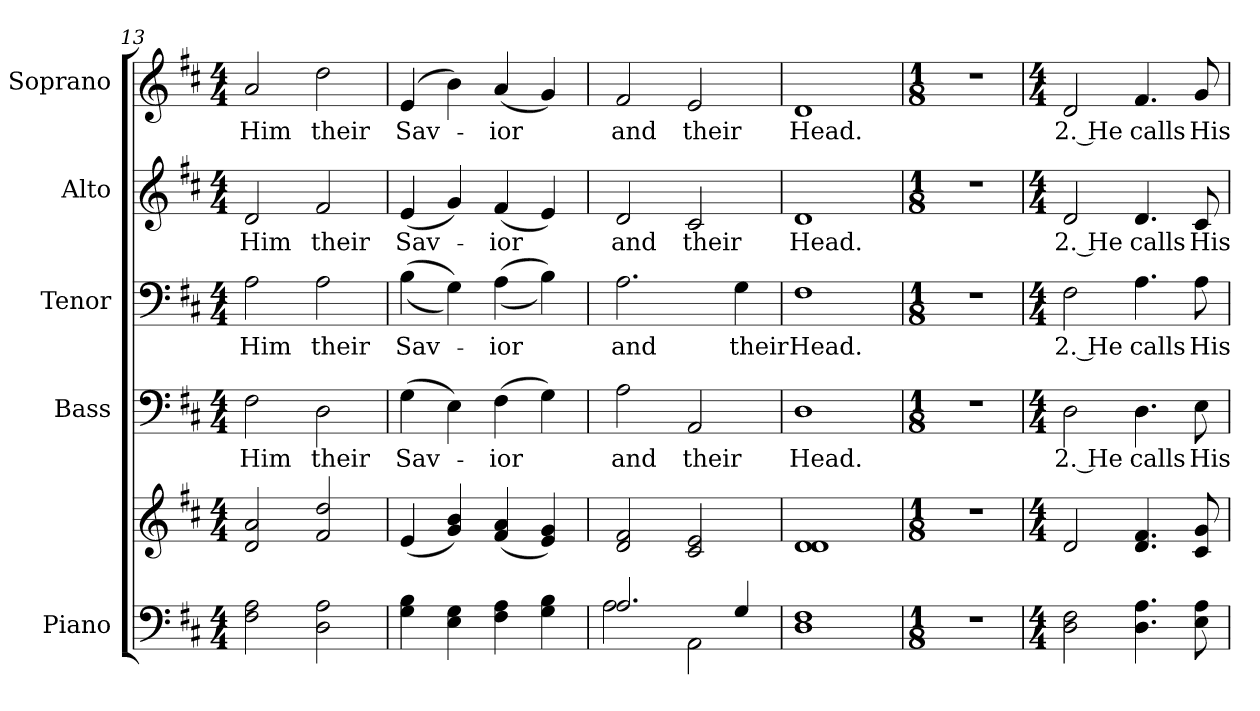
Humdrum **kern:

**kern	**kern	**kern	**text	**kern	**text	**kern	**text	**kern	**text
*part5	*part5	*part4	*part4	*part3	*part3	*part2	*part2	*part1	*part1
*staff6	*staff5	*staff4	*staff4	*staff3	*staff3	*staff2	*staff2	*staff1	*staff1
*I"Piano	*	*I"Bass	*	*I"Tenor	*	*I"Alto	*	*I"Soprano	*
*I'Pno.	*	*I'B.	*	*I'T.	*	*I'A.	*	*I'S.	*
!!LO:PB:g=z
*clefF4	*clefG2	*clefF4	*	*clefF4	*	*clefG2	*	*clefG2	*
*k[f#c#]	*k[f#c#]	*k[f#c#]	*	*k[f#c#]	*	*k[f#c#]	*	*k[f#c#]	*
*D:	*D:	*D:	*	*D:	*	*D:	*	*D:	*
*M4/4	*M4/4	*M4/4	*	*M4/4	*	*M4/4	*	*M4/4	*
=13	=13	=13	=13	=13	=13	=13	=13	=13	=13
!	!	!	!LO:LY:b:color=#000000	!	!	!	!	!	!
!	!	!	!	!	!LO:LY:b:color=#000000	!	!	!	!
!	!	!	!	!	!	!	!LO:LY:b:color=#000000	!	!
!	!	!	!	!	!	!	!	!	!LO:LY:b:color=#000000
2F#i\ 2Ai	2di/ 2ai	2F#i\	Him	2Ai\	Him	2di/	Him	2ai/	Him
!	!	!	!LO:LY:b:color=#000000	!	!	!	!	!	!
!	!	!	!	!	!LO:LY:b:color=#000000	!	!	!	!
!	!	!	!	!	!	!	!LO:LY:b:color=#000000	!	!
!	!	!	!	!	!	!	!	!	!LO:LY:b:color=#000000
2Di\ 2Ai	2f#i/ 2ddi	2Di\	their	2Ai\	their	2f#i/	their	2ddi\	their
=14	=14	=14	=14	=14	=14	=14	=14	=14	=14
!	!	!	!LO:LY:b:color=#000000	!	!	!	!	!	!
!	!	!	!	!	!LO:LY:b:color=#000000	!	!	!	!
!	!	!	!	!	!	!	!LO:LY:b:color=#000000	!	!
!	!	!	!	!	!	!	!	!	!LO:LY:b:color=#000000
4Gi\ 4Bi	(4ei/	(4Gi\	Sav-	((4Bi\	Sav-	(4ei/	Sav-	(4ei/	Sav-
4Ei\ 4Gi	4gi/ 4bi)	4Ei\)	.	4Gi\))	.	4gi/)	.	4bi\)	.
!	!	!	!LO:LY:b:color=#000000	!	!	!	!	!	!
!	!	!	!	!	!LO:LY:b:color=#000000	!	!	!	!
!	!	!	!	!	!	!	!LO:LY:b:color=#000000	!	!
!	!	!	!	!	!	!	!	!	!LO:LY:b:color=#000000
4F#i\ 4Ai	(4f#i/ 4ai	(4F#i\	-ior	((4Ai\	-ior	(4f#i/	-ior	(4ai/	-ior
4Gi\ 4Bi	4ei/ 4gi)	4Gi\)	.	4Bi\))	.	4ei/)	.	4gi/)	.
=15	=15	=15	=15	=15	=15	=15	=15	=15	=15
*^	*	*	*	*	*	*	*	*	*
!	!	!	!	!LO:LY:b:color=#000000	!	!	!	!	!	!
!	!	!	!	!	!	!LO:LY:b:color=#000000	!	!	!	!
!	!	!	!	!	!	!	!	!LO:LY:b:color=#000000	!	!
!	!	!	!	!	!	!	!	!	!	!LO:LY:b:color=#000000
2.Ai/	2Ai\	2di/ 2f#i	2Ai\	and	2.Ai\	and	2di/	and	2f#i/	and
!	!	!	!	!LO:LY:b:color=#000000	!	!	!	!	!	!
!	!	!	!	!	!	!	!	!LO:LY:b:color=#000000	!	!
!	!	!	!	!	!	!	!	!	!	!LO:LY:b:color=#000000
.	2AAi\	2c#i/ 2ei	2AAi/	their	.	.	2c#i/	their	2ei/	their
!	!	!	!	!	!	!LO:LY:b:color=#000000	!	!	!	!
4Gi/	.	.	.	.	4Gi\	their	.	.	.	.
=16	=16	=16	=16	=16	=16	=16	=16	=16	=16	=16
!	!	!	!	!LO:LY:b:color=#000000	!	!	!	!	!	!
!	!	!	!	!	!	!LO:LY:b:color=#000000	!	!	!	!
!	!	!	!	!	!	!	!	!LO:LY:b:color=#000000	!	!
!	!	!	!	!	!	!	!	!	!	!LO:LY:b:color=#000000
1F#i	1Di	1di 1di	1Di	Head.	1F#i	Head.	1di	Head.	1di	Head.
*v	*v	*	*	*	*	*	*	*	*	*
!!LO:PB:g=z
=17	=17	=17	=17	=17	=17	=17	=17	=17	=17
*M1/8	*M1/8	*M1/8	*	*M1/8	*	*M1/8	*	*M1/8	*
*^	*	*	*	*	*	*	*	*	*
!LO:N:vis=1	!	!LO:N:vis=1	!LO:N:vis=1	!	!LO:N:vis=1	!	!LO:N:vis=1	!	!LO:N:vis=1	!
*v	*v	*	*	*	*	*	*	*	*	*
8r	8r	8r	.	8r	.	8r	.	8r	.
=18	=18	=18	=18	=18	=18	=18	=18	=18	=18
*M4/4	*M4/4	*M4/4	*	*M4/4	*	*M4/4	*	*M4/4	*
!	!	!	!LO:LY:b:color=#000000	!	!	!	!	!	!
!	!	!	!	!	!LO:LY:b:color=#000000	!	!	!	!
!	!	!	!	!	!	!	!LO:LY:b:color=#000000	!	!
!	!	!	!	!	!	!	!	!	!LO:LY:b:color=#000000
2Di\ 2F#i	2di/	2Di\	2. He	2F#i\	2. He	2di/	2. He	2di/	2. He
!	!	!	!LO:LY:b:color=#000000	!	!	!	!	!	!
!	!	!	!	!	!LO:LY:b:color=#000000	!	!	!	!
!	!	!	!	!	!	!	!LO:LY:b:color=#000000	!	!
!	!	!	!	!	!	!	!	!	!LO:LY:b:color=#000000
4.Di\ 4.Ai	4.di/ 4.f#i	4.Di\	calls	4.Ai\	calls	4.di/	calls	4.f#i/	calls
!	!	!	!LO:LY:b:color=#000000	!	!	!	!	!	!
!	!	!	!	!	!LO:LY:b:color=#000000	!	!	!	!
!	!	!	!	!	!	!	!LO:LY:b:color=#000000	!	!
!	!	!	!	!	!	!	!	!	!LO:LY:b:color=#000000
8Ei\ 8Ai	8c#i/ 8gi	8Ei\	His	8Ai\	His	8c#i/	His	8gi/	His
=	=	=	=	=	=	=	=	=	=
*-	*-	*-	*-	*-	*-	*-	*-	*-	*-
